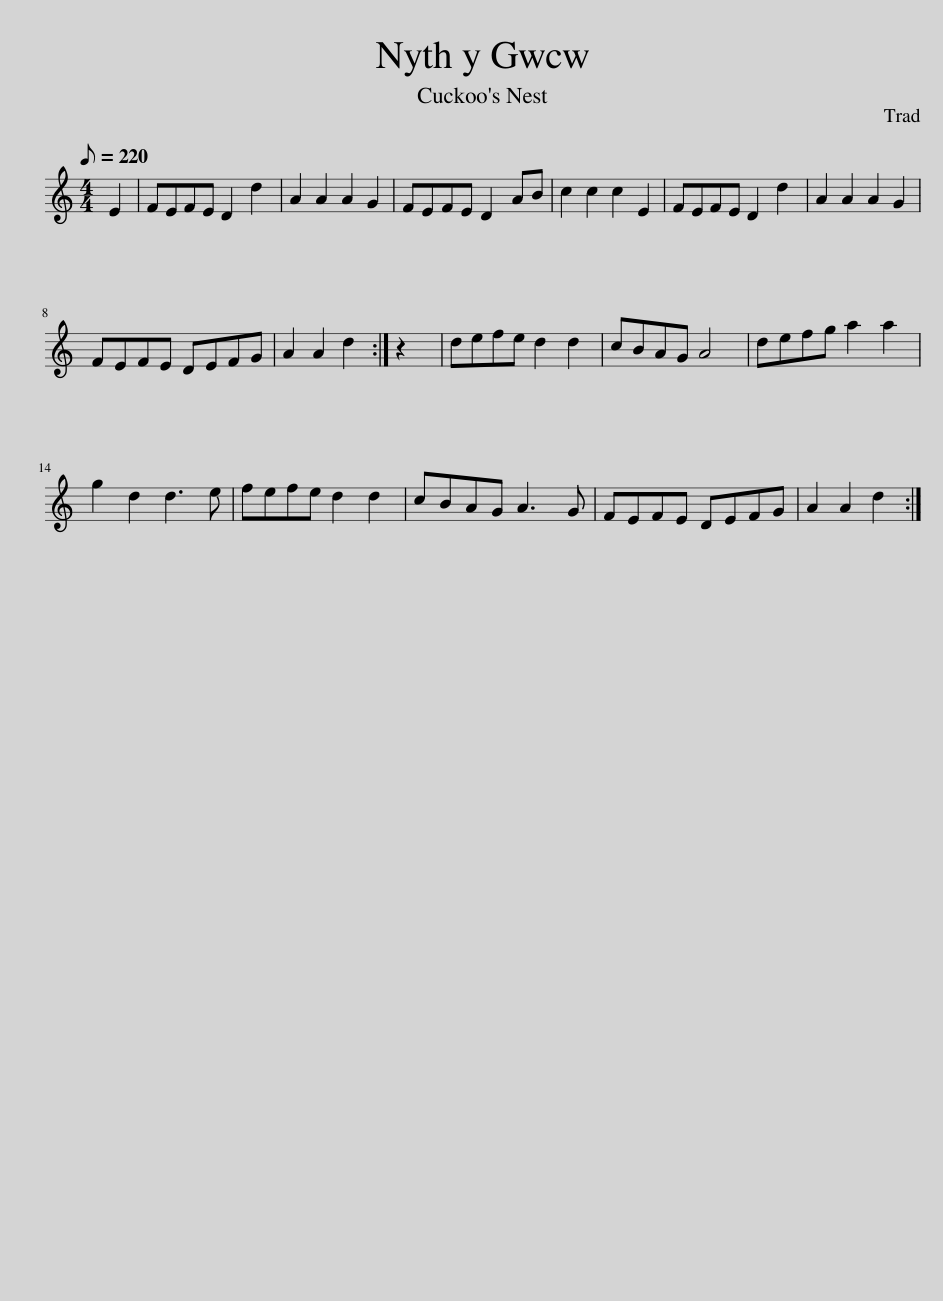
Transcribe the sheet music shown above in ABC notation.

X:1
L:1/8
Q:1/8=220
M:4/4
I:linebreak $
K:C
V:1 treble
V:1
 E2 | FEFE D2 d2 | A2 A2 A2 G2 | FEFE D2 AB | c2 c2 c2 E2 | %5
 FEFE D2 d2 | A2 A2 A2 G2 |$ FEFE DEFG | A2 A2 d2 :| z2 | %10
 defe d2 d2 | cBAG A4 | defg a2 a2 |$ g2 d2 d3 e | fefe d2 d2 | %15
 cBAG A3 G | FEFE DEFG | A2 A2 d2 :| %18
